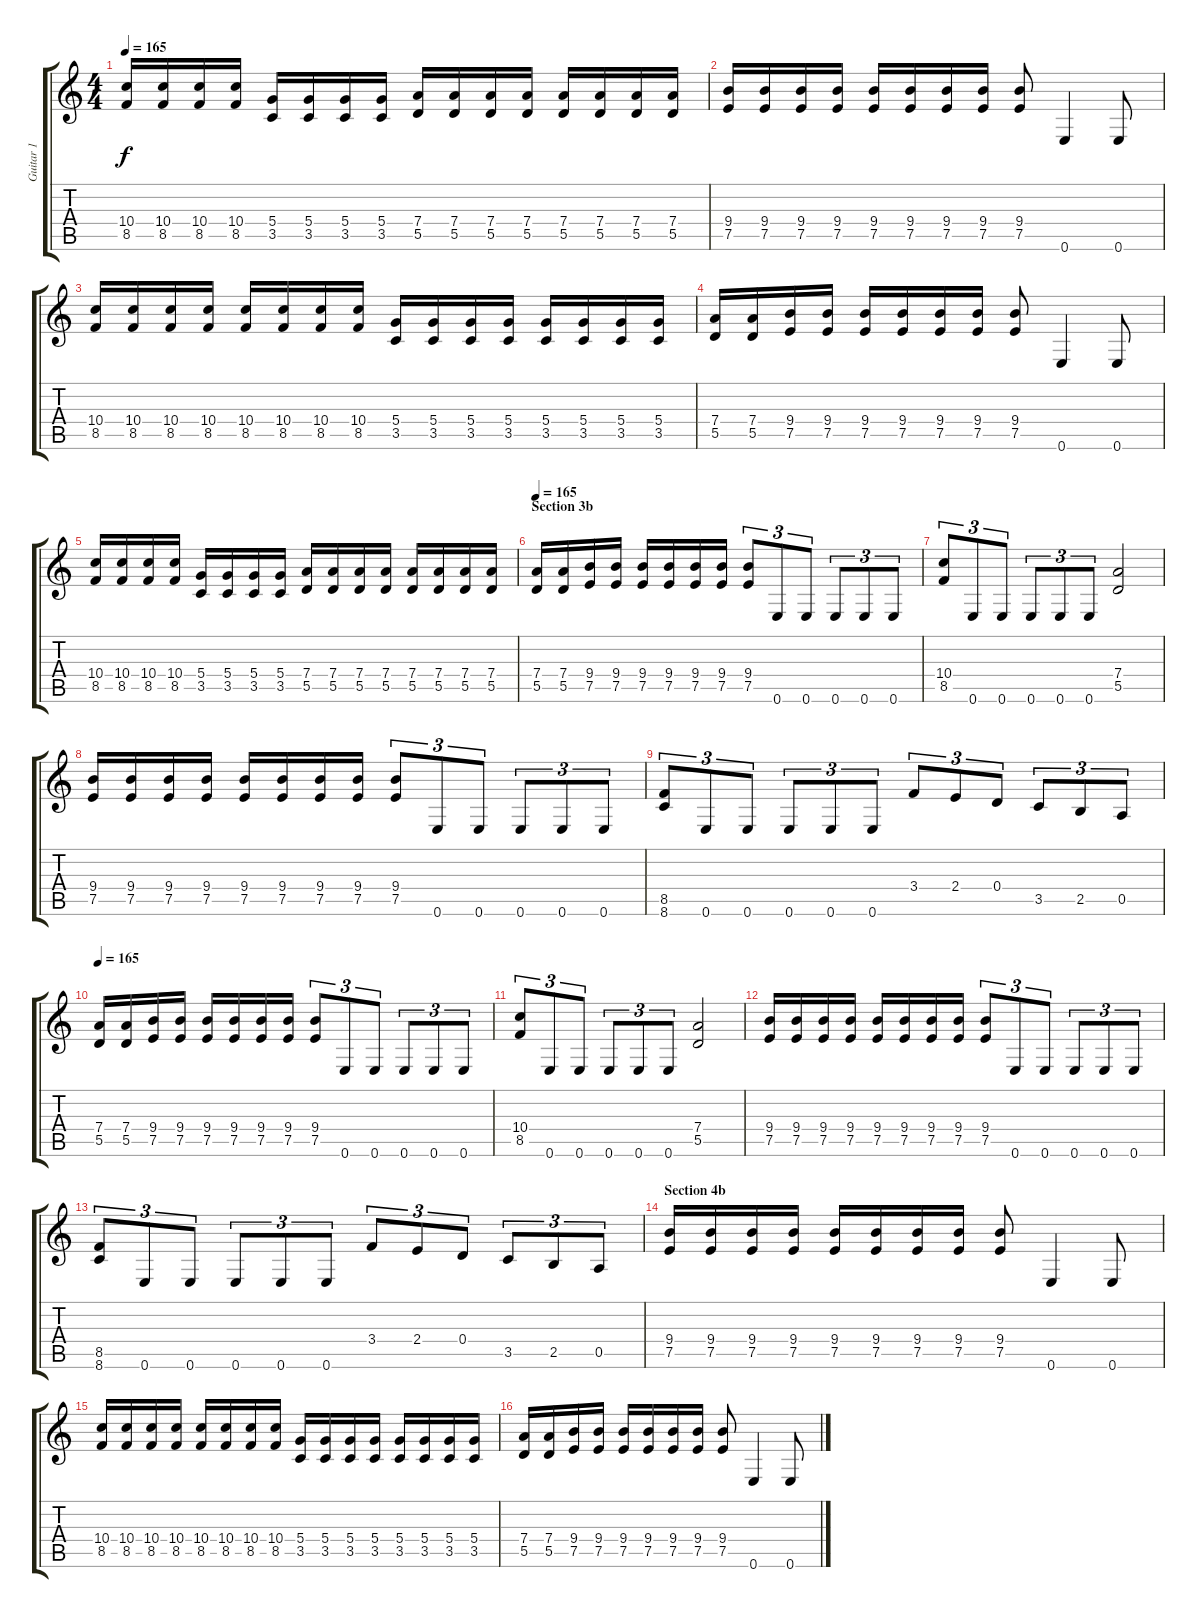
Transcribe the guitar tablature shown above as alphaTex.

\track ("Guitar 1" "Guitar 1") {instrument distortionguitar}
\staff {score tabs}
\tuning (E4 B3 G3 D3 A2 E2) {hide}
\ts (4 4)
\tempo 165
\clef g2
\ks c
(10.4 8.5).16{dy f} (10.4 8.5).16 (10.4 8.5).16 (10.4 8.5).16 (5.4 3.5).16 (5.4 3.5).16 (5.4 3.5).16 (5.4 3.5).16 (7.4 5.5).16 (7.4 5.5).16 (7.4 5.5).16 (7.4 5.5).16 (7.4 5.5).16 (7.4 5.5).16 (7.4 5.5).16 (7.4 5.5).16 |
(9.4 7.5).16 (9.4 7.5).16 (9.4 7.5).16 (9.4 7.5).16 (9.4 7.5).16 (9.4 7.5).16 (9.4 7.5).16 (9.4 7.5).16 (9.4 7.5).8 0.6.4 0.6.8 |
(10.4 8.5).16 (10.4 8.5).16 (10.4 8.5).16 (10.4 8.5).16 (10.4 8.5).16 (10.4 8.5).16 (10.4 8.5).16 (10.4 8.5).16 (5.4 3.5).16 (5.4 3.5).16 (5.4 3.5).16 (5.4 3.5).16 (5.4 3.5).16 (5.4 3.5).16 (5.4 3.5).16 (5.4 3.5).16 |
(7.4 5.5).16 (7.4 5.5).16 (9.4 7.5).16 (9.4 7.5).16 (9.4 7.5).16 (9.4 7.5).16 (9.4 7.5).16 (9.4 7.5).16 (9.4 7.5).8 0.6.4 0.6.8 |
(10.4 8.5).16 (10.4 8.5).16 (10.4 8.5).16 (10.4 8.5).16 (5.4 3.5).16 (5.4 3.5).16 (5.4 3.5).16 (5.4 3.5).16 (7.4 5.5).16 (7.4 5.5).16 (7.4 5.5).16 (7.4 5.5).16 (7.4 5.5).16 (7.4 5.5).16 (7.4 5.5).16 (7.4 5.5).16 |
\section ("" "Section 3b")
\tempo 165
(7.4 5.5).16 (7.4 5.5).16 (9.4 7.5).16 (9.4 7.5).16 (9.4 7.5).16 (9.4 7.5).16 (9.4 7.5).16 (9.4 7.5).16 (9.4 7.5).8{tu (3 2)} 0.6.8{tu (3 2)} 0.6.8{tu (3 2)} 0.6.8{tu (3 2)} 0.6.8{tu (3 2)} 0.6.8{tu (3 2)} |
(10.4 8.5).8{tu (3 2)} 0.6.8{tu (3 2)} 0.6.8{tu (3 2)} 0.6.8{tu (3 2)} 0.6.8{tu (3 2)} 0.6.8{tu (3 2)} (7.4 5.5).2 |
(9.4 7.5).16 (9.4 7.5).16 (9.4 7.5).16 (9.4 7.5).16 (9.4 7.5).16 (9.4 7.5).16 (9.4 7.5).16 (9.4 7.5).16 (9.4 7.5).8{tu (3 2)} 0.6.8{tu (3 2)} 0.6.8{tu (3 2)} 0.6.8{tu (3 2)} 0.6.8{tu (3 2)} 0.6.8{tu (3 2)} |
(8.5 8.6).8{tu (3 2)} 0.6.8{tu (3 2)} 0.6.8{tu (3 2)} 0.6.8{tu (3 2)} 0.6.8{tu (3 2)} 0.6.8{tu (3 2)} 3.4.8{tu (3 2)} 2.4.8{tu (3 2)} 0.4.8{tu (3 2)} 3.5.8{tu (3 2)} 2.5.8{tu (3 2)} 0.5.8{tu (3 2)} |
\tempo 165
(7.4 5.5).16 (7.4 5.5).16 (9.4 7.5).16 (9.4 7.5).16 (9.4 7.5).16 (9.4 7.5).16 (9.4 7.5).16 (9.4 7.5).16 (9.4 7.5).8{tu (3 2)} 0.6.8{tu (3 2)} 0.6.8{tu (3 2)} 0.6.8{tu (3 2)} 0.6.8{tu (3 2)} 0.6.8{tu (3 2)} |
(10.4 8.5).8{tu (3 2)} 0.6.8{tu (3 2)} 0.6.8{tu (3 2)} 0.6.8{tu (3 2)} 0.6.8{tu (3 2)} 0.6.8{tu (3 2)} (7.4 5.5).2 |
(9.4 7.5).16 (9.4 7.5).16 (9.4 7.5).16 (9.4 7.5).16 (9.4 7.5).16 (9.4 7.5).16 (9.4 7.5).16 (9.4 7.5).16 (9.4 7.5).8{tu (3 2)} 0.6.8{tu (3 2)} 0.6.8{tu (3 2)} 0.6.8{tu (3 2)} 0.6.8{tu (3 2)} 0.6.8{tu (3 2)} |
(8.5 8.6).8{tu (3 2)} 0.6.8{tu (3 2)} 0.6.8{tu (3 2)} 0.6.8{tu (3 2)} 0.6.8{tu (3 2)} 0.6.8{tu (3 2)} 3.4.8{tu (3 2)} 2.4.8{tu (3 2)} 0.4.8{tu (3 2)} 3.5.8{tu (3 2)} 2.5.8{tu (3 2)} 0.5.8{tu (3 2)} |
\section ("" "Section 4b")
(9.4 7.5).16 (9.4 7.5).16 (9.4 7.5).16 (9.4 7.5).16 (9.4 7.5).16 (9.4 7.5).16 (9.4 7.5).16 (9.4 7.5).16 (9.4 7.5).8 0.6.4 0.6.8 |
(10.4 8.5).16 (10.4 8.5).16 (10.4 8.5).16 (10.4 8.5).16 (10.4 8.5).16 (10.4 8.5).16 (10.4 8.5).16 (10.4 8.5).16 (5.4 3.5).16 (5.4 3.5).16 (5.4 3.5).16 (5.4 3.5).16 (5.4 3.5).16 (5.4 3.5).16 (5.4 3.5).16 (5.4 3.5).16 |
(7.4 5.5).16 (7.4 5.5).16 (9.4 7.5).16 (9.4 7.5).16 (9.4 7.5).16 (9.4 7.5).16 (9.4 7.5).16 (9.4 7.5).16 (9.4 7.5).8 0.6.4 0.6.8
